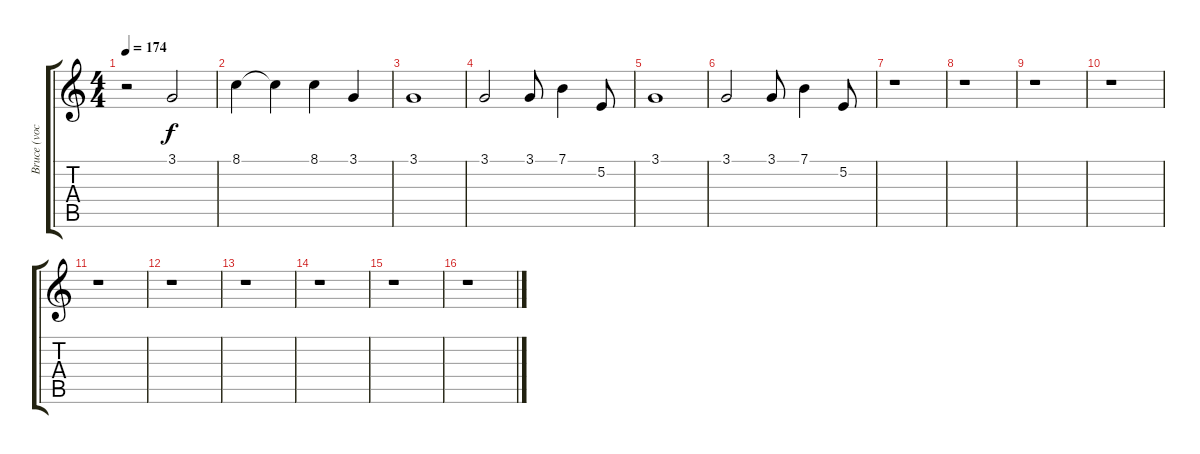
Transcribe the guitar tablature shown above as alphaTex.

\track ("Bruce (vocals)" "Bruce (voc") {instrument cello}
\staff {score tabs}
\tuning (E4 B3 G3 D3 A2 E2) {hide}
\ts (4 4)
\tempo 174
\clef g2
\ks c
r.2{dy f} 3.1.2 |
8.1.4 8.1{t}.4 8.1.4 3.1.4 |
3.1.1 |
3.1.2 3.1.8 7.1.4 5.2.8 |
3.1.1 |
3.1.2 3.1.8 7.1.4 5.2.8 |
r.1 |
r.1 |
r.1 |
r.1 |
r.1 |
r.1 |
r.1 |
r.1 |
r.1 |
r.1
